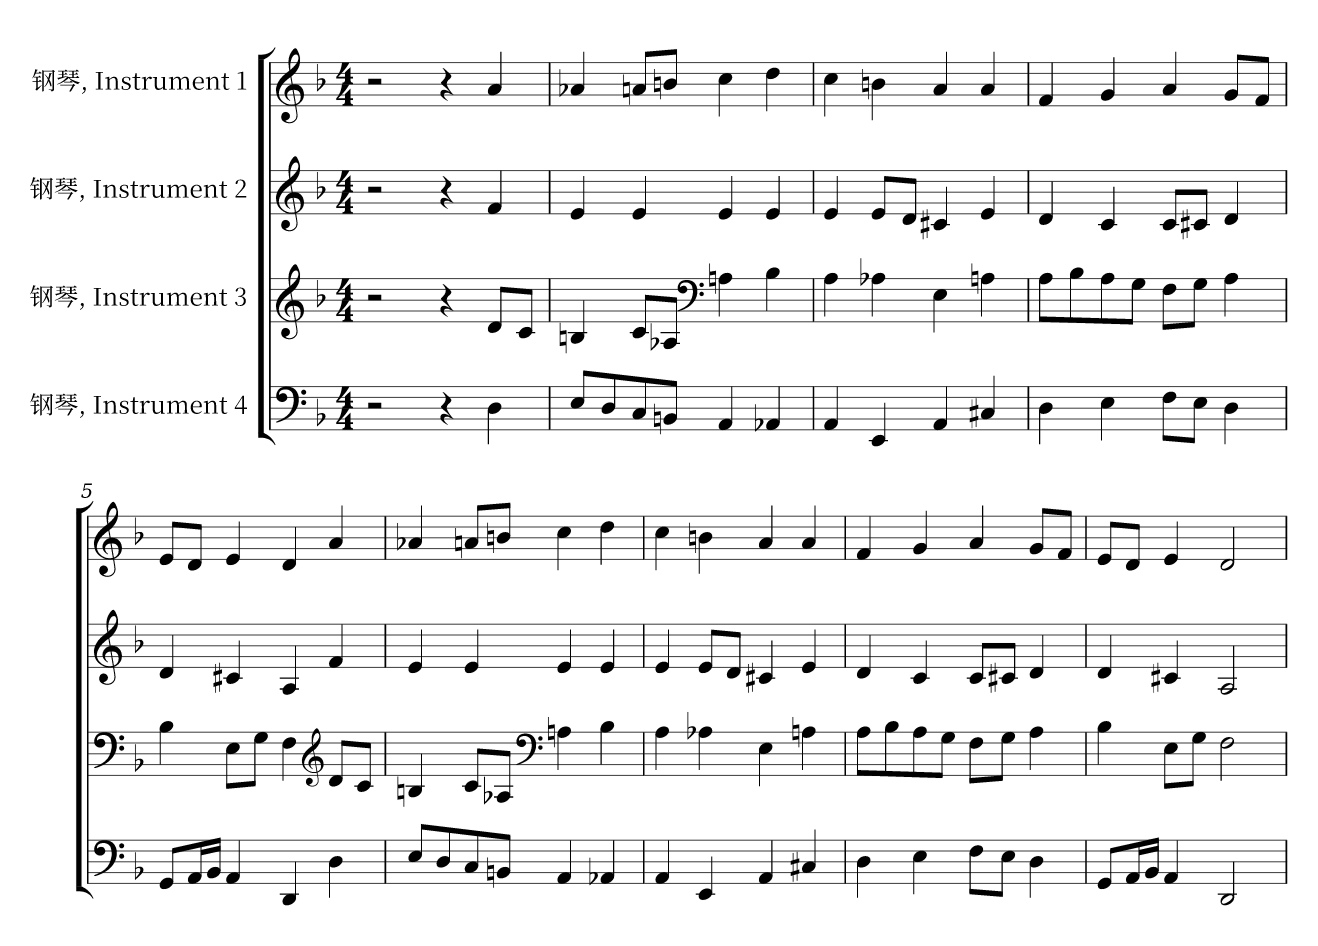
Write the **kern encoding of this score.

**kern	**kern	**kern	**kern
*part4	*part3	*part2	*part1
*staff4	*staff3	*staff2	*staff1
*I"钢琴, Instrument 4	*I"钢琴, Instrument 3	*I"钢琴, Instrument 2	*I"钢琴, Instrument 1
*clefF4	*clefG2	*clefG2	*clefG2
*k[b-]	*k[b-]	*k[b-]	*k[b-]
*M4/4	*M4/4	*M4/4	*M4/4
*MM88	*MM88	*MM88	*MM88
=1	=1	=1	=1
2r	2r	2r	2r
4r	4r	4r	4r
4D\	8d/L	4f/	4a/
.	8c/J	.	.
=2	=2	=2	=2
8E/L	4Bn/	4e/	4a-X/
8D/	.	.	.
8C/	8c/L	4e/	8an/L
8BBn/J	8A-X/J	.	8bn/J
*	*clefF4	*	*
4AA/	4An\	4e/	4cc\
4AA-X/	4B\	4e/	4dd\
=3	=3	=3	=3
4AA/	4A\	4e/	4cc\
4EE/	4A-X\	8e/L	4bn\
.	.	8d/J	.
4AA/	4E\	4c#X/	4a/
4C#X/	4An\	4e/	4a/
=4	=4	=4	=4
4D\	8A\L	4d/	4f/
.	8B-\	.	.
4E\	8A\	4c/	4g/
.	8G\J	.	.
8F\L	8F\L	8c/L	4a/
8E\J	8G\J	8c#X/J	.
4D\	4A\	4d/	8g/L
.	.	.	8f/J
!!LO:LB:g=z
=5	=5	=5	=5
8GG/L	4B-\	4d/	8e/L
16AA/L	.	.	8d/J
16BB-/JJ	.	.	.
4AA/	8E\L	4c#X/	4e/
.	8G\J	.	.
4DD/	4F\	4A/	4d/
*	*clefG2	*	*
4D\	8d/L	4f/	4a/
.	8c/J	.	.
=6	=6	=6	=6
8E/L	4Bn/	4e/	4a-X/
8D/	.	.	.
8C/	8c/L	4e/	8an/L
8BBn/J	8A-X/J	.	8bn/J
*	*clefF4	*	*
4AA/	4An\	4e/	4cc\
4AA-X/	4B\	4e/	4dd\
=7	=7	=7	=7
4AA/	4A\	4e/	4cc\
4EE/	4A-X\	8e/L	4bn\
.	.	8d/J	.
4AA/	4E\	4c#X/	4a/
4C#X/	4An\	4e/	4a/
=8	=8	=8	=8
4D\	8A\L	4d/	4f/
.	8B-\	.	.
4E\	8A\	4c/	4g/
.	8G\J	.	.
8F\L	8F\L	8c/L	4a/
8E\J	8G\J	8c#X/J	.
4D\	4A\	4d/	8g/L
.	.	.	8f/J
!!LO:LB:g=z
=9	=9	=9	=9
8GG/L	4B-\	4d/	8e/L
16AA/L	.	.	8d/J
16BB-/JJ	.	.	.
4AA/	8E\L	4c#X/	4e/
.	8G\J	.	.
2DD/	2F\	2A/	2d/
=	=	=	=
*-	*-	*-	*-
